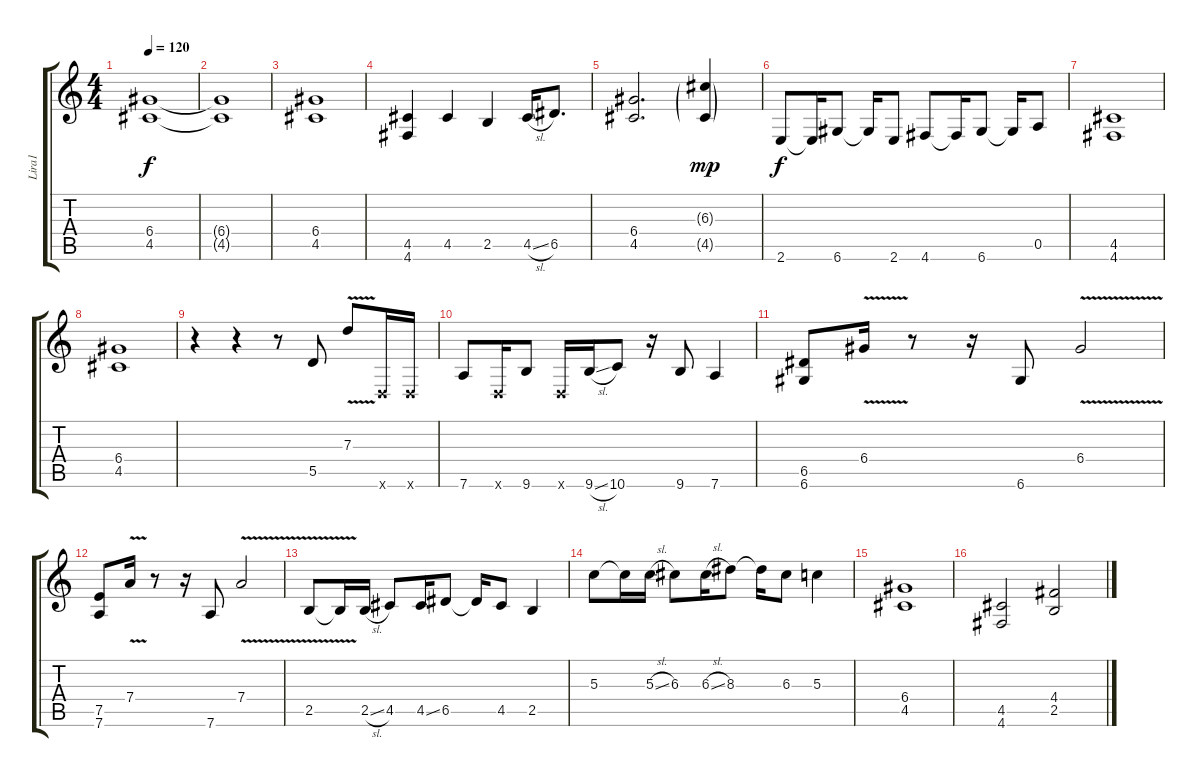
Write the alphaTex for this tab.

\track ("Lira1" "Lira1") {instrument distortionguitar}
\staff {score tabs}
\tuning (E4 B3 G3 D3 A2 D2) {hide}
\ts (4 4)
\tempo 120
\clef g2
\ks c
(6.4 4.5).1{dy f} |
(6.4{t} 4.5{t}).1 |
(6.4 4.5).1 |
(4.5 4.6).4 4.5.4 2.5.4 4.5{sl}.16 6.5.8{d} |
(6.4 4.5).2{d} (6.3{g} 4.5{g}).4{dy mp} |
2.6.8{dy f} 2.6{t}.16 6.6.8 6.6{t}.16 2.6.8 4.6.8 4.6{t}.16 6.6.8 6.6{t}.16 0.5.8 |
(4.5 4.6).1 |
(6.4 4.5).1 |
r.4 r.4 r.8 5.5.8 7.3{v}.8 0.6{x}.16 0.6{x}.16 |
7.6.8 0.6{x}.16 9.6.8 0.6{x}.16 9.6{sl}.16 10.6.8 r.16 9.6.8 7.6.4 |
(6.5 6.6).8 6.4{v}.16 r.8 r.16 6.6.8 6.4{v}.2 |
(7.5 7.6).8 7.4{v}.16 r.8 r.16 7.6.8 7.4{v}.2 |
2.5{v}.8{instrument distortionguitar} 2.5{t}.16 2.5{sl}.16 4.5.8 4.5{ss}.16 6.5.8 6.5{t}.16 4.5.8 2.5.4 |
5.3.8 5.3{t}.16 5.3{sl}.16 6.3.8 6.3{sl}.16 8.3.8 8.3{t}.16 6.3.8 5.3.4 |
(6.4 4.5).1 |
(4.5 4.6).2 (4.4 2.5).2
